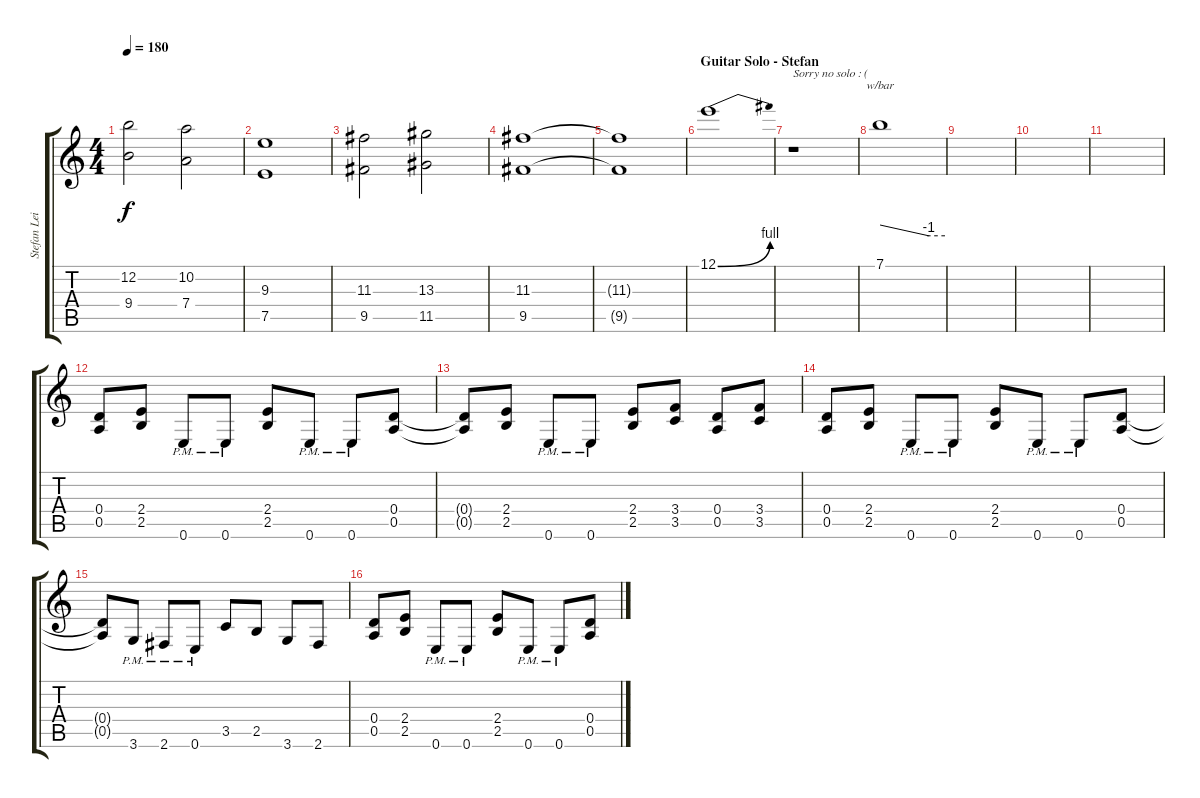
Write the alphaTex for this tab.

\track ("Stefan Leibing Guitar" "Stefan Lei") {instrument distortionguitar}
\staff {score tabs}
\tuning (E4 B3 G3 D3 A2 E2) {hide}
\ts (4 4)
\tempo 180
\clef g2
\ks c
(12.2 9.4).2{dy f} (10.2 7.4).2 |
(9.3 7.5).1 |
(11.3 9.5).2 (13.3 11.5).2 |
(11.3 9.5).1 |
(11.3{t} 9.5{t}).1 |
\section ("" "Guitar Solo - Stefan")
12.1{be (bend 0 0 60 4)}.1 |
r.1{txt "Sorry no solo : ("} |
7.1.1{tbe (custom default 0 0 45 -4 60 -4)} |
|
|
|
(0.4 0.5).8 (2.4 2.5).8 0.6{pm}.8 0.6{pm}.8 (2.4 2.5).8 0.6{pm}.8 0.6{pm}.8 (0.4 0.5).8 |
(0.4{t} 0.5{t}).8 (2.4 2.5).8 0.6{pm}.8 0.6{pm}.8 (2.4 2.5).8 (3.4 3.5).8 (0.4 0.5).8 (3.4 3.5).8 |
(0.4 0.5).8 (2.4 2.5).8 0.6{pm}.8 0.6{pm}.8 (2.4 2.5).8 0.6{pm}.8 0.6{pm}.8 (0.4 0.5).8 |
(0.4{t} 0.5{t}).8 3.6{pm}.8 2.6{pm}.8 0.6{pm}.8 3.5.8 2.5.8 3.6.8 2.6.8 |
(0.4 0.5).8 (2.4 2.5).8 0.6{pm}.8 0.6{pm}.8 (2.4 2.5).8 0.6{pm}.8 0.6{pm}.8 (0.4 0.5).8
